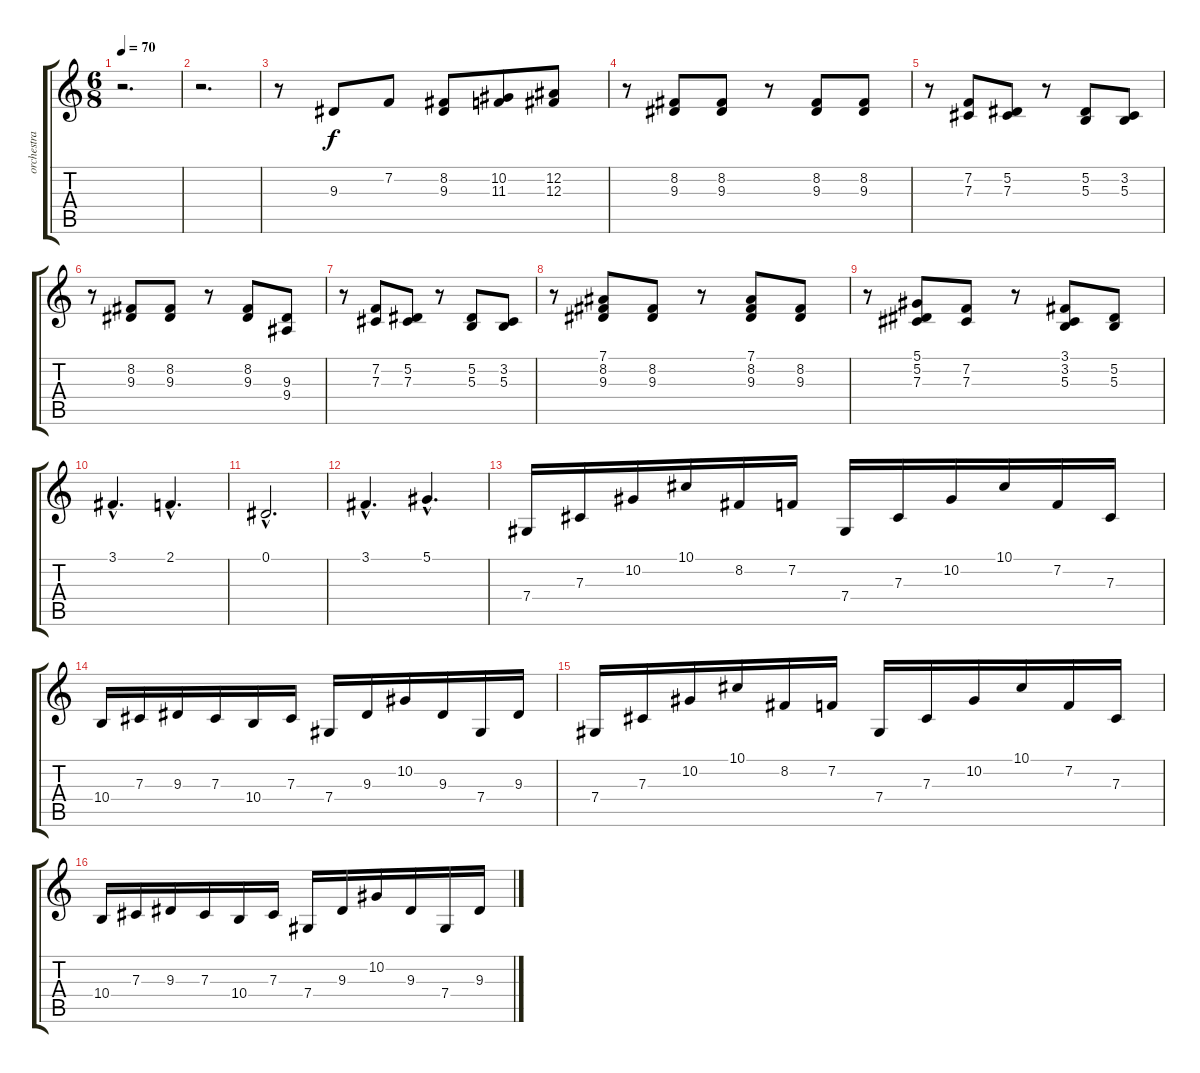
\track ("orchestra" "orchestra") {instrument stringensemble1}
\staff {score tabs}
\tuning (Eb4 Bb3 Gb3 Db3 Ab2 Eb2) {hide}
\ts (6 8)
\tempo 70
\clef g2
\ks c
r.2{d dy f} |
r.2{d} |
r.8 9.3.8 7.2.8 (8.2 9.3).8 (10.2 11.3).8 (12.2 12.3).8 |
r.8 (8.2 9.3).8 (8.2 9.3).8 r.8 (8.2 9.3).8 (8.2 9.3).8 |
r.8 (7.2 7.3).8 (5.2 7.3).8 r.8 (5.2 5.3).8 (3.2 5.3).8 |
r.8 (8.2 9.3).8 (8.2 9.3).8 r.8 (8.2 9.3).8 (9.3 9.4).8 |
r.8 (7.2 7.3).8 (5.2 7.3).8 r.8 (5.2 5.3).8 (3.2 5.3).8 |
r.8 (7.1 8.2 9.3).8 (8.2 9.3).8 r.8 (7.1 8.2 9.3).8 (8.2 9.3).8 |
r.8 (5.1 5.2 7.3).8 (7.2 7.3).8 r.8 (3.1 3.2 5.3).8 (5.2 5.3).8 |
3.1{hac}.4{d} 2.1{hac}.4{d} |
0.1{hac}.2{d} |
3.1{hac}.4{d} 5.1{hac}.4{d} |
7.4.16 7.3.16 10.2.16 10.1.16 8.2.16 7.2.16 7.4.16 7.3.16 10.2.16 10.1.16 7.2.16 7.3.16 |
10.4.16 7.3.16 9.3.16 7.3.16 10.4.16 7.3.16 7.4.16 9.3.16 10.2.16 9.3.16 7.4.16 9.3.16 |
7.4.16 7.3.16 10.2.16 10.1.16 8.2.16 7.2.16 7.4.16 7.3.16 10.2.16 10.1.16 7.2.16 7.3.16 |
10.4.16 7.3.16 9.3.16 7.3.16 10.4.16 7.3.16 7.4.16 9.3.16 10.2.16 9.3.16 7.4.16 9.3.16
